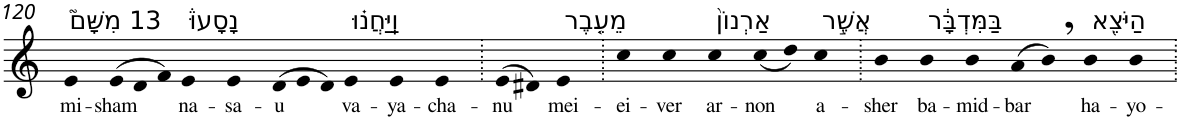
**kern	**text
*part1	*part1
*staff1	*staff1
*I"Piano	*
*I'Pno	*
!!LO:PB:g=z
*clefG2	*
*k[]	*
=120	=120
!LO:TX:a:t=13 מִשָּׁם֮	!
!	!LO:LY:b
4e	mi-
*Xtuplet	*
!	!LO:LY:b
(>12e	-sham
12d	.
12f)	.
!LO:TX:a:t=נָסָעוּ֒	!
!	!LO:LY:b
4e	na-
!	!LO:LY:b
4e	-sa-
!	!LO:LY:b
(>12d	-u
12e	.
12d)	.
!LO:TX:a:t=וַֽיַּחֲנ֗וּ	!
!	!LO:LY:b
4e	va-
!	!LO:LY:b
4e	-ya-
!	!LO:LY:b
4e	-cha-
=121.	=121.
!	!LO:LY:b
(>8e	-nu
8d#X)	.
!LO:TX:a:t=מֵעֵ֤בֶר	!
!	!LO:LY:b
4e	mei-
=122.	=122.
!	!LO:LY:b
4cc	-ei-
!	!LO:LY:b
4cc	-ver
!LO:TX:a:t=אַרְנוֹן֙	!
!	!LO:LY:b
4cc	ar-
!	!LO:LY:b
(<8cc	-non
8dd)	.
!LO:TX:a:t=אֲשֶׁ֣ר	!
!	!LO:LY:b
4cc	a-
=123.	=123.
!	!LO:LY:b
4b	-sher
!LO:TX:a:t=בַּמִּדְבָּ֔ר	!
!	!LO:LY:b
4b	ba-
!	!LO:LY:b
4b	-mid-
!	!LO:LY:b
(>8a	-bar
8b,)	.
!LO:TX:a:t=הַיֹּצֵ֖א	!
!	!LO:LY:b
4b	ha-
!	!LO:LY:b
4b	-yo-
=.	=.
*-	*-
